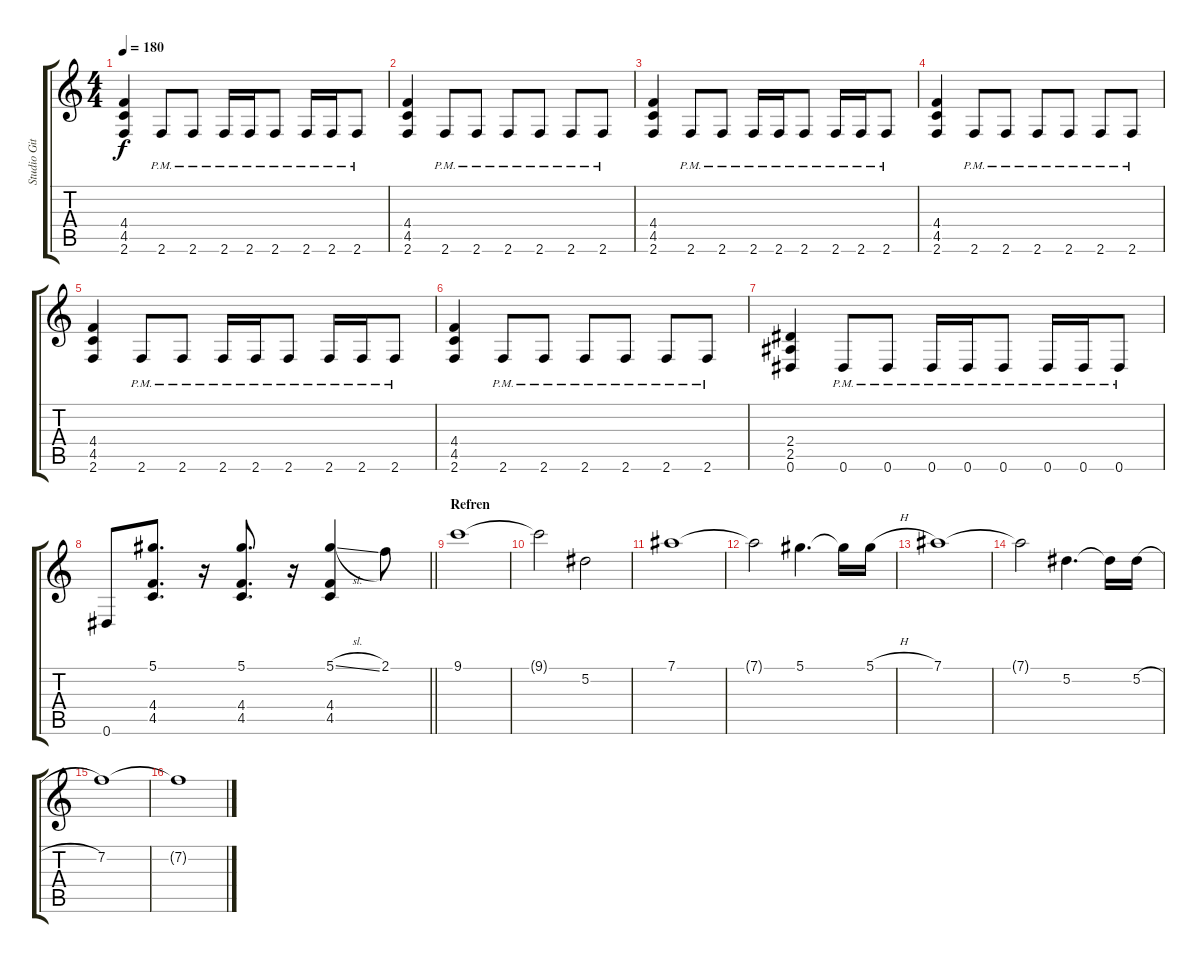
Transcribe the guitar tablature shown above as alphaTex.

\track ("Studio Gitara" "Studio Git") {instrument distortionguitar}
\staff {score tabs}
\tuning (Eb4 Bb3 Gb3 Db3 Ab2 Eb2) {hide}
\ts (4 4)
\tempo 180
\clef g2
\ks c
(4.4 4.5 2.6).4{dy f} 2.6{pm}.8 2.6{pm}.8 2.6{pm}.16 2.6{pm}.16 2.6{pm}.8 2.6{pm}.16 2.6{pm}.16 2.6{pm}.8 |
(4.4 4.5 2.6).4 2.6{pm}.8 2.6{pm}.8 2.6{pm}.8 2.6{pm}.8 2.6{pm}.8 2.6{pm}.8 |
(4.4 4.5 2.6).4 2.6{pm}.8 2.6{pm}.8 2.6{pm}.16 2.6{pm}.16 2.6{pm}.8 2.6{pm}.16 2.6{pm}.16 2.6{pm}.8 |
(4.4 4.5 2.6).4 2.6{pm}.8 2.6{pm}.8 2.6{pm}.8 2.6{pm}.8 2.6{pm}.8 2.6{pm}.8 |
(4.4 4.5 2.6).4 2.6{pm}.8 2.6{pm}.8 2.6{pm}.16 2.6{pm}.16 2.6{pm}.8 2.6{pm}.16 2.6{pm}.16 2.6{pm}.8 |
(4.4 4.5 2.6).4 2.6{pm}.8 2.6{pm}.8 2.6{pm}.8 2.6{pm}.8 2.6{pm}.8 2.6{pm}.8 |
(2.4 2.5 0.6).4 0.6{pm}.8 0.6{pm}.8 0.6{pm}.16 0.6{pm}.16 0.6{pm}.8 0.6{pm}.16 0.6{pm}.16 0.6{pm}.8 |
\barLineRight lightlight
0.6.8 (5.1 4.4 4.5).8{d} r.16 (5.1 4.4 4.5).8{d} r.16 (5.1{sl} 4.4 4.5).4 2.1.8 |
\section ("" "Refren")
9.1.1 |
9.1{t}.2 5.2.2 |
7.1.1 |
7.1{t}.2 5.1.4{d} 5.1{t}.16 5.1{h}.16 |
7.1.1 |
7.1{t}.2 5.2.4{d} 5.2{t}.16 5.2{h}.16 |
7.2.1 |
7.2{t}.1
